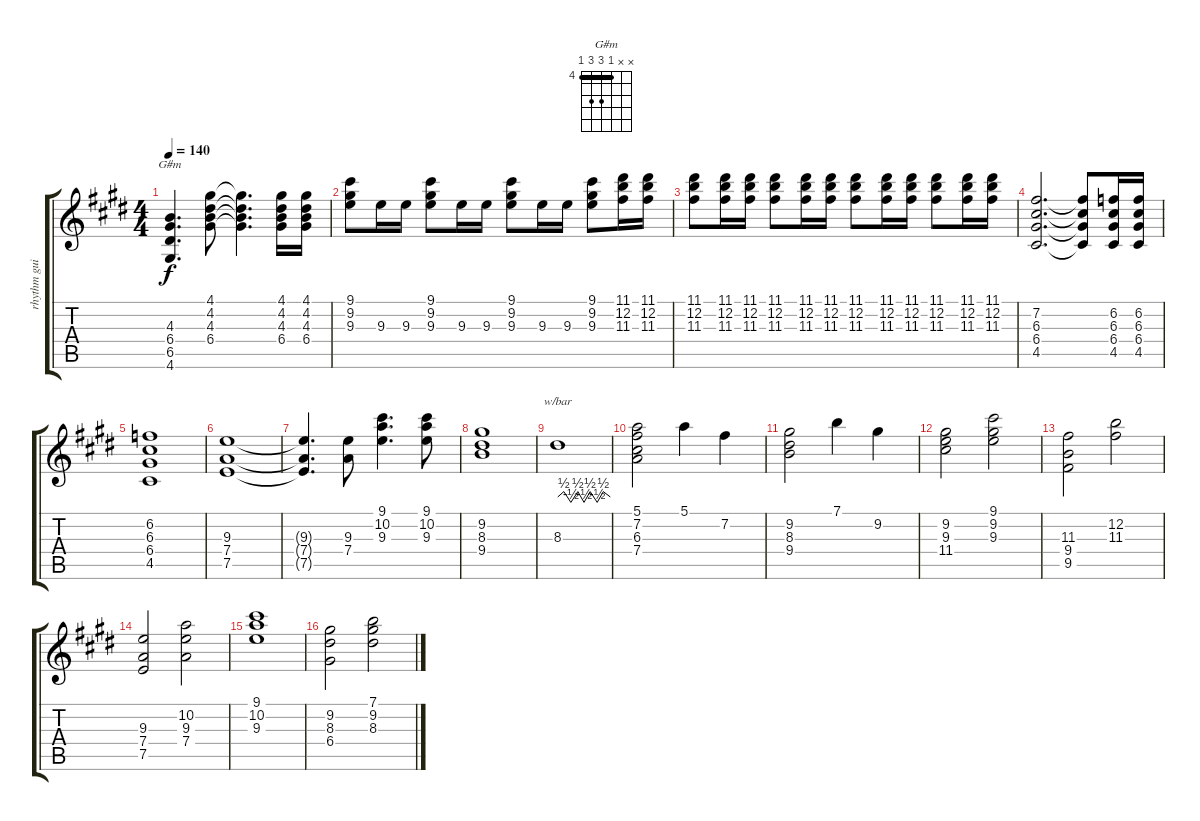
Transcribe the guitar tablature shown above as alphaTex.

\track ("rhythm guitar" "rhythm gui") {instrument distortionguitar}
\staff {score tabs}
\tuning (E4 B3 G3 D3 A2 E2) {hide}
\chord ("G#m" x x 4 6 6 4) {firstfret 4 barre 4}
\ts (4 4)
\tempo 140
\clef g2
\ks e
(4.3 6.4 6.5 4.6).4{d ch "G#m" dy f} (4.1 4.2 4.3 6.4).8 (4.1{t} 4.2{t} 4.3{t} 6.4{t}).4{d} (4.1 4.2 4.3 6.4).16 (4.1 4.2 4.3 6.4).16 |
(9.1 9.2 9.3).8 9.3.16 9.3.16 (9.1 9.2 9.3).8 9.3.16 9.3.16 (9.1 9.2 9.3).8 9.3.16 9.3.16 (9.1 9.2 9.3).8 (11.1 12.2 11.3).16 (11.1 12.2 11.3).16 |
(11.1 12.2 11.3).8 (11.1 12.2 11.3).16 (11.1 12.2 11.3).16 (11.1 12.2 11.3).8 (11.1 12.2 11.3).16 (11.1 12.2 11.3).16 (11.1 12.2 11.3).8 (11.1 12.2 11.3).16 (11.1 12.2 11.3).16 (11.1 12.2 11.3).8 (11.1 12.2 11.3).16 (11.1 12.2 11.3).16 |
(7.2 6.3 6.4 4.5).2{d} (7.2{t} 6.3{t} 6.4{t} 4.5{t}).8 (6.2 6.3 6.4 4.5).16 (6.2 6.3 6.4 4.5).16 |
(6.2 6.3 6.4 4.5).1 |
(9.3 7.4 7.5).1 |
(9.3{t} 7.4{t} 7.5{t}).4{d} (9.3 7.4).8 (9.1 10.2 9.3).4{d} (9.1 10.2 9.3).8 |
(9.2 8.3 9.4).1 |
8.3.1{tbe (custom default 0 0 7 2 15 -2 23 2 30 -2 37 2 45 -2 52 2 60 0)} |
(5.1 7.2 6.3 7.4).2 5.1.4 7.2.4 |
(9.2 8.3 9.4).2 7.1.4 9.2.4 |
(9.2 9.3 11.4).2 (9.1 9.2 9.3).2 |
(11.3 9.4 9.5).2 (12.2 11.3).2 |
(9.3 7.4 7.5).2 (10.2 9.3 7.4).2 |
(9.1 10.2 9.3).1 |
(9.2 8.3 6.4).2 (7.1 9.2 8.3).2
